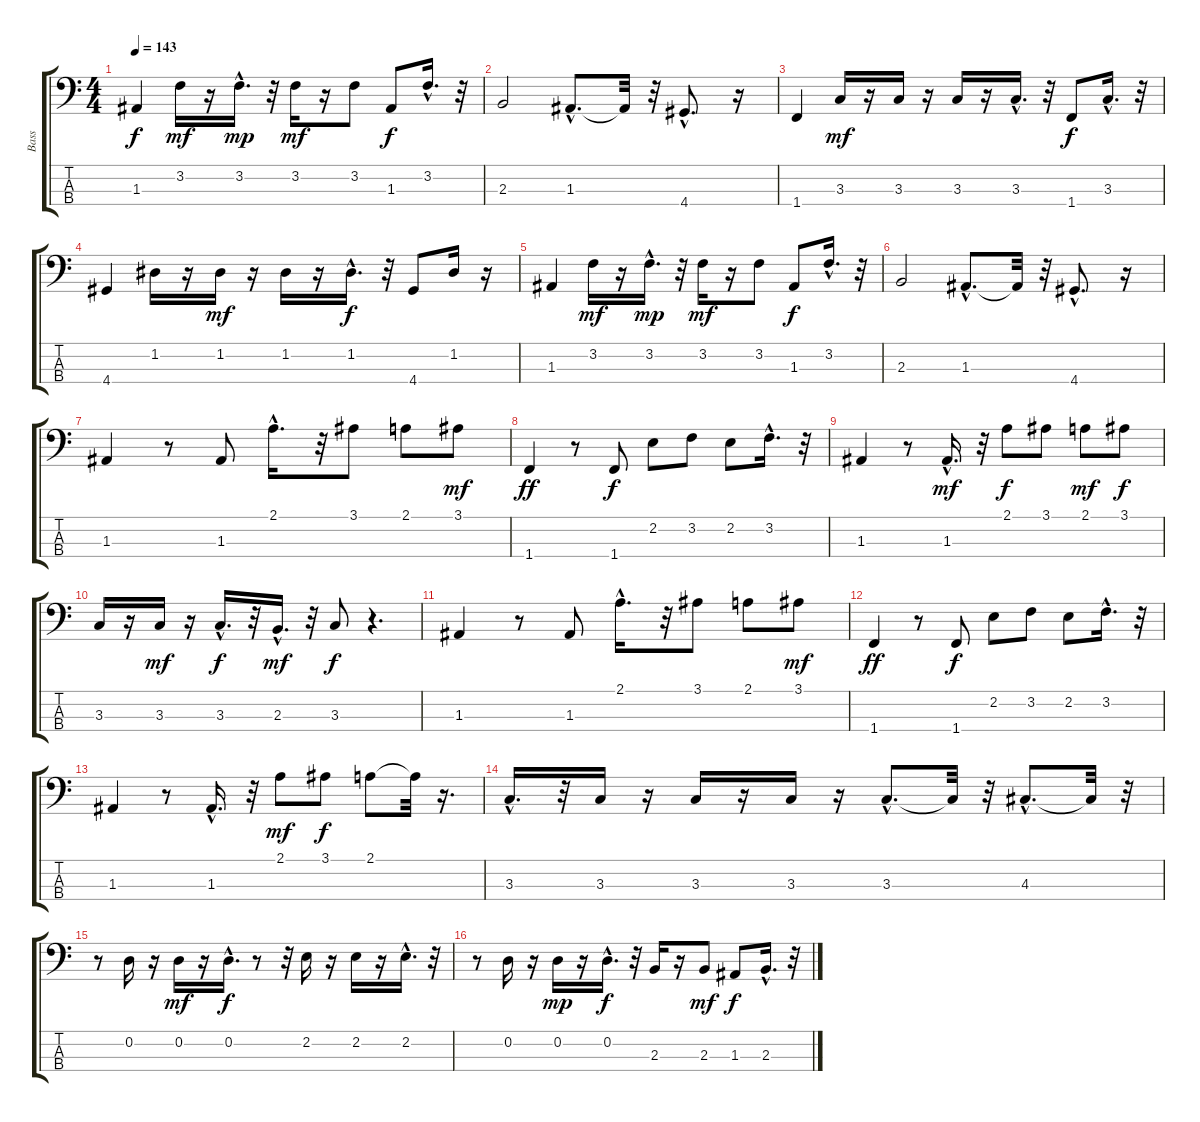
\track ("Bass" "Bass") {instrument electricbassfinger}
\staff {score tabs}
\tuning (G2 D2 A1 E1) {hide}
\ts (4 4)
\tempo 143
\clef f4
\ks c
1.3.4{dy f} 3.2.16{dy mf} r.16 3.2{hac}.16{d dy mp} r.32 3.2.16{dy mf} r.16 3.2.8 1.3.8{dy f} 3.2{hac}.16{d} r.32 |
2.3.2 1.3{hac}.8{d} 1.3{t}.32 r.32 4.4{hac}.8{d} r.16 |
1.4.4 3.3.16{dy mf} r.16 3.3.16 r.16 3.3.16 r.16 3.3{hac}.16{d} r.32 1.4.8{dy f} 3.3{hac}.16{d} r.32 |
4.4.4 1.2.16 r.16 1.2.16{dy mf} r.16 1.2.16 r.16 1.2{hac}.16{d dy f} r.32 4.4.8 1.2.16 r.16 |
1.3.4 3.2.16{dy mf} r.16 3.2{hac}.16{d dy mp} r.32 3.2.16{dy mf} r.16 3.2.8 1.3.8{dy f} 3.2{hac}.16{d} r.32 |
2.3.2 1.3{hac}.8{d} 1.3{t}.32 r.32 4.4{hac}.8{d} r.16 |
1.3.4 r.8 1.3.8 2.1{hac}.16{d} r.32 3.1.8 2.1.8 3.1.8{dy mf} |
1.4.4{dy ff} r.8 1.4.8{dy f} 2.2.8 3.2.8 2.2.8 3.2{hac}.16{d} r.32 |
1.3.4 r.8 1.3{hac}.16{d dy mf} r.32 2.1.8{dy f} 3.1.8 2.1.8{dy mf} 3.1.8{dy f} |
3.3.16 r.16 3.3.16{dy mf} r.16 3.3{hac}.16{d dy f} r.32 2.3{hac}.16{d dy mf} r.32 3.3.8{dy f} r.4{d} |
1.3.4 r.8 1.3.8 2.1{hac}.16{d} r.32 3.1.8 2.1.8 3.1.8{dy mf} |
1.4.4{dy ff} r.8 1.4.8{dy f} 2.2.8 3.2.8 2.2.8 3.2{hac}.16{d} r.32 |
1.3.4 r.8 1.3{hac}.16{d} r.32 2.1.8{dy mf} 3.1.8{dy f} 2.1.8 2.1{t}.32 r.16{d} |
3.3{hac}.16{d} r.32 3.3.16 r.16 3.3.16 r.16 3.3.16 r.16 3.3{hac}.8{d} 3.3{t}.32 r.32 4.3{hac}.8{d} 4.3{t}.32 r.32 |
r.8 0.2.16 r.16 0.2.16{dy mf} r.16 0.2{hac}.16{d dy f} r.8 r.32 2.2.16 r.16 2.2.16 r.16 2.2{hac}.16{d} r.32 |
r.8 0.2.16 r.16 0.2.16{dy mp} r.16 0.2{hac}.16{d dy f} r.32 2.3.16 r.16 2.3.8{dy mf} 1.3.8{dy f} 2.3{hac}.16{d} r.32
